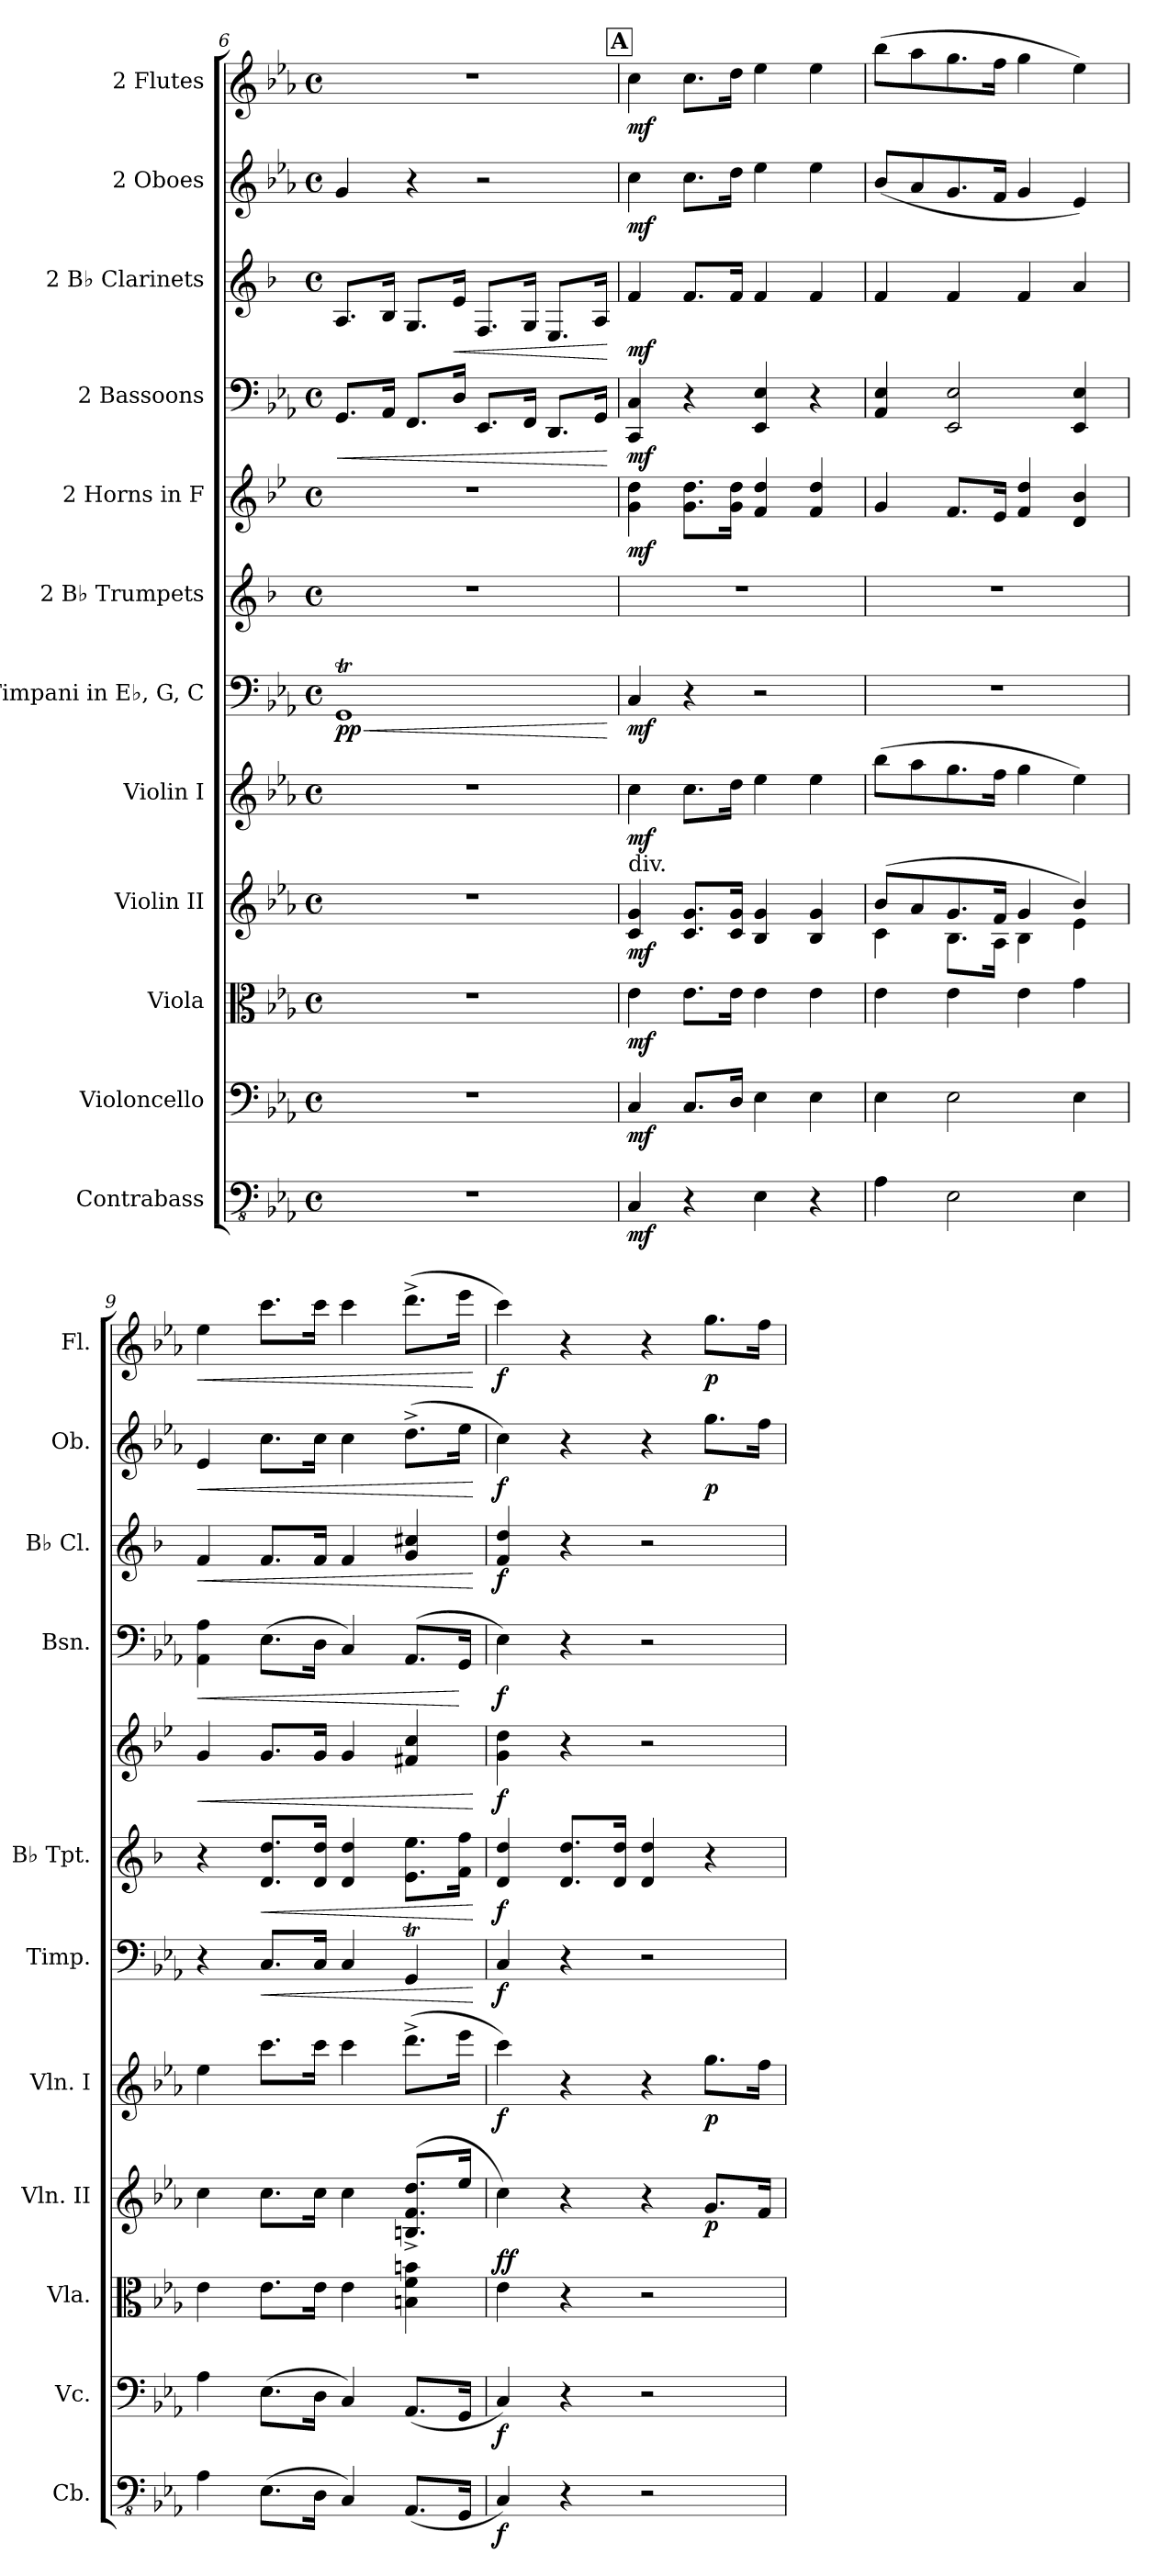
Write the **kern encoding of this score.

**kern	**dynam	**kern	**dynam	**kern	**dynam	**kern	**dynam	**kern	**dynam	**kern	**dynam	**kern	**dynam	**kern	**dynam	**kern	**dynam	**kern	**dynam	**kern	**dynam	**kern	**dynam
*part12	*part12	*part11	*part11	*part10	*part10	*part9	*part9	*part8	*part8	*part7	*part7	*part6	*part6	*part5	*part5	*part4	*part4	*part3	*part3	*part2	*part2	*part1	*part1
*staff12	*staff12	*staff11	*staff11	*staff10	*staff10	*staff9	*staff9	*staff8	*staff8	*staff7	*staff7	*staff6	*staff6	*staff5	*staff5	*staff4	*staff4	*staff3	*staff3	*staff2	*staff2	*staff1	*staff1
*I"Contrabass	*	*I"Violoncello	*	*I"Viola	*	*I"Violin II	*	*I"Violin I	*	*I"Timpani in E♭, G, C	*	*I"2 B♭ Trumpets	*	*I"2 Horns in F	*	*I"2 Bassoons	*	*I"2 B♭ Clarinets	*	*I"2 Oboes	*	*I"2 Flutes	*
*I'Cb.	*	*I'Vc.	*	*I'Vla.	*	*I'Vln. II	*	*I'Vln. I	*	*I'Timp.	*	*I'B♭ Tpt.	*	*	*	*I'Bsn.	*	*I'B♭ Cl.	*	*I'Ob.	*	*I'Fl.	*
!!LO:PB:g=z
*clefFv4	*	*clefF4	*	*clefC3	*	*clefG2	*	*clefG2	*	*clefF4	*	*clefG2	*	*clefG2	*	*clefF4	*	*clefG2	*	*clefG2	*	*clefG2	*
*	*	*	*	*	*	*	*	*	*	*	*	*ITrd1c2	*	*ITrd4c7	*	*	*	*ITrd1c2	*	*	*	*	*
*k[b-e-a-]	*	*k[b-e-a-]	*	*k[b-e-a-]	*	*k[b-e-a-]	*	*k[b-e-a-]	*	*k[b-e-a-]	*	*k[b-e-a-]	*	*k[b-e-a-]	*	*k[b-e-a-]	*	*k[b-e-a-]	*	*k[b-e-a-]	*	*k[b-e-a-]	*
*M4/4	*	*M4/4	*	*M4/4	*	*M4/4	*	*M4/4	*	*M4/4	*	*M4/4	*	*M4/4	*	*M4/4	*	*M4/4	*	*M4/4	*	*M4/4	*
*met(c)	*	*met(c)	*	*met(c)	*	*met(c)	*	*met(c)	*	*met(c)	*	*met(c)	*	*met(c)	*	*met(c)	*	*met(c)	*	*met(c)	*	*met(c)	*
=6	=6	=6	=6	=6	=6	=6	=6	=6	=6	=6	=6	=6	=6	=6	=6	=6	=6	=6	=6	=6	=6	=6	=6
!	!	!	!	!	!	!	!	!	!	!	!LO:HP:b	!	!	!	!	!	!LO:HP:b	!	!	!	!	!	!
!	!	!	!	!	!	!	!	!	!	!	!LO:DY:n=1:b	!	!	!	!	!	!	!	!	!	!	!	!
1r	.	1r	.	1r	.	1r	.	1r	.	1GGt	< pp	1r	.	1r	.	8.GG/L	<	8.G/L	.	4g/	.	1r	.
.	.	.	.	.	.	.	.	.	.	.	.	.	.	.	.	16AA-/Jk	.	16A-/Jk	.	.	.	.	.
.	.	.	.	.	.	.	.	.	.	.	.	.	.	.	.	8.FF/L	.	8.F/L	.	4r	.	.	.
!	!	!	!	!	!	!	!	!	!	!	!	!	!	!	!	!	!	!	!LO:HP:b	!	!	!	!
.	.	.	.	.	.	.	.	.	.	.	.	.	.	.	.	16D/Jk	.	16d/Jk	<	.	.	.	.
.	.	.	.	.	.	.	.	.	.	.	.	.	.	.	.	8.EE-/L	.	8.E-/L	.	2r	.	.	.
.	.	.	.	.	.	.	.	.	.	.	.	.	.	.	.	16FF/Jk	.	16F/Jk	.	.	.	.	.
.	.	.	.	.	.	.	.	.	.	.	.	.	.	.	.	8.DD/L	.	8.D/L	.	.	.	.	.
.	.	.	.	.	.	.	.	.	.	.	.	.	.	.	.	16GG/Jk	.	16G/Jk	.	.	.	.	.
.	.	.	.	.	.	.	.	.	.	.	[	.	.	.	.	.	[	.	[	.	.	.	.
!!LO:REH:place=s1:a:B:fs=14:t=A
=7	=7	=7	=7	=7	=7	=7	=7	=7	=7	=7	=7	=7	=7	=7	=7	=7	=7	=7	=7	=7	=7	=7	=7
!	!	!	!	!	!	!LO:TX:a:t=div.	!	!	!	!	!	!	!	!	!	!	!	!	!	!	!	!	!
!	!LO:DY:b	!	!LO:DY:b	!	!LO:DY:b	!	!LO:DY:b	!	!LO:DY:b	!	!LO:DY:b	!	!	!	!LO:DY:b	!	!LO:DY:b	!	!LO:DY:b	!	!LO:DY:b	!	!LO:DY:b
4CC/	mf	4C/	mf	4e-\	mf	4c/ 4g/	mf	4cc\	mf	4C/	mf	1r	.	4c\ 4g\	mf	4CC/ 4C/	mf	4e-/	mf	4cc\	mf	4cc\	mf
4r	.	8.C/L	.	8.e-\L	.	8.c/ 8.g/L	.	8.cc\L	.	4r	.	.	.	8.c\ 8.g\L	.	4r	.	8.e-/L	.	8.cc\L	.	8.cc\L	.
.	.	16D/Jk	.	16e-\Jk	.	16c/ 16g/Jk	.	16dd\Jk	.	.	.	.	.	16c\ 16g\Jk	.	.	.	16e-/Jk	.	16dd\Jk	.	16dd\Jk	.
4EE-\	.	4E-\	.	4e-\	.	4B-/ 4g/	.	4ee-\	.	2r	.	.	.	4B-/ 4g/	.	4EE-/ 4E-/	.	4e-/	.	4ee-\	.	4ee-\	.
4r	.	4E-\	.	4e-\	.	4B-/ 4g/	.	4ee-\	.	.	.	.	.	4B-/ 4g/	.	4r	.	4e-/	.	4ee-\	.	4ee-\	.
=8	=8	=8	=8	=8	=8	=8	=8	=8	=8	=8	=8	=8	=8	=8	=8	=8	=8	=8	=8	=8	=8	=8	=8
*	*	*	*	*	*	*^	*	*	*	*	*	*	*	*	*	*	*	*	*	*	*	*	*
4AA-\	.	4E-\	.	4e-\	.	(>8b-/L	4c\	.	(>8bb-\L	.	1r	.	1r	.	4c/	.	4AA-/ 4E-/	.	4e-/	.	(8b-/L	.	(>8bb-\L	.
.	.	.	.	.	.	8a-/	.	.	8aa-\	.	.	.	.	.	.	.	.	.	.	.	8a-/	.	8aa-\	.
2EE-\	.	2E-\	.	4e-\	.	8.g/	8.B-\L	.	8.gg\	.	.	.	.	.	8.B-/L	.	2EE-/ 2E-/	.	4e-/	.	8.g/	.	8.gg\	.
.	.	.	.	.	.	16f/Jk	16A-\Jk	.	16ff\Jk	.	.	.	.	.	16A-/Jk	.	.	.	.	.	16f/Jk	.	16ff\Jk	.
.	.	.	.	4e-\	.	4g/	4B-\	.	4gg\	.	.	.	.	.	4B-/ 4g/	.	.	.	4e-/	.	4g/	.	4gg\	.
4EE-\	.	4E-\	.	4g\	.	4b-/)	4e-\	.	4ee-\)	.	.	.	.	.	4G/ 4e-/	.	4EE-/ 4E-/	.	4g/	.	4e-/)	.	4ee-\)	.
=9	=9	=9	=9	=9	=9	=9	=9	=9	=9	=9	=9	=9	=9	=9	=9	=9	=9	=9	=9	=9	=9	=9	=9	=9
!	!	!	!	!	!	!LO:TX:a:t=unis.	!	!	!	!	!	!	!	!	!	!	!	!	!	!	!	!	!	!
!	!	!	!	!	!	!	!	!	!	!	!	!	!	!	!	!LO:HP:b	!	!LO:HP:b	!	!LO:HP:b	!	!LO:HP:b	!	!LO:HP:b
*	*	*	*	*	*	*v	*v	*	*	*	*	*	*	*	*	*	*	*	*	*	*	*	*	*
4AA-\	.	4A-\	.	4e-\	.	4cc\	.	4ee-\	.	4r	.	4r	.	4c/	<	4AA-\ 4A-\	<	4e-/	<	4e-/	<	4ee-\	<
!	!	!	!	!	!	!	!	!	!	!	!LO:HP:b	!	!LO:HP:b	!	!	!	!	!	!	!	!	!	!
(>8.EE-\L	.	(>8.E-\L	.	8.e-\L	.	8.cc\L	.	8.ccc\L	.	8.C/L	<	8.c/ 8.cc/L	<	8.c/L	.	(>8.E-\L	.	8.e-/L	.	8.cc\L	.	8.ccc\L	.
16DD\Jk	.	16D\Jk	.	16e-\Jk	.	16cc\Jk	.	16ccc\Jk	.	16C/Jk	.	16c/ 16cc/Jk	.	16c/Jk	.	16D\Jk	.	16e-/Jk	.	16cc\Jk	.	16ccc\Jk	.
4CC/)	.	4C/)	.	4e-\	.	4cc\	.	4ccc\	.	4C/	.	4c/ 4cc/	.	4c/	.	4C/)	.	4e-/	.	4cc\	.	4ccc\	.
(8.AAA-/L	.	(8.AA-/L	.	4Bn\ 4f\ 4bn\	.	(>8.Bn/^ 8.f/^ 8.dd/^L	.	(>8.ddd^\L	.	4GGt/	.	8.d\ 8.dd\L	.	4Bn/ 4f/	.	(>8.AA-/L	.	4f/ 4bn/	.	(>8.dd^\L	.	(>8.ddd^\L	.
16GGG/Jk	.	16GG/Jk	.	.	.	16ee-/Jk	.	16eee-\Jk	.	.	.	16e-\ 16ee-\Jk	.	.	.	16GG/Jk	[	.	.	16ee-\Jk	.	16eee-\Jk	.
.	.	.	.	.	.	.	.	.	.	.	[	.	[	.	[	.	.	.	[	.	[	.	[
!!LO:PB:g=z
=10	=10	=10	=10	=10	=10	=10	=10	=10	=10	=10	=10	=10	=10	=10	=10	=10	=10	=10	=10	=10	=10	=10	=10
!	!LO:DY:b	!	!LO:DY:b	!	!LO:DY:b	!	!	!	!	!	!	!	!	!	!	!	!	!	!	!	!	!	!
!	!	!	!	!	!LO:DY:n=1:a	!	!	!	!LO:DY:b	!	!LO:DY:b	!	!LO:DY:b	!	!LO:DY:b	!	!LO:DY:b	!	!LO:DY:b	!	!LO:DY:b	!	!LO:DY:b
4CC/)	f	4C/)	f	4e-\	f f	4cc\)	.	4ccc\)	f	4C/	f	4c/ 4cc/	f	4c\ 4g\	f	4E-\)	f	4e-/ 4cc/	f	4cc\)	f	4ccc\)	f
4r	.	4r	.	4r	.	4r	.	4r	.	4r	.	8.c/ 8.cc/L	.	4r	.	4r	.	4r	.	4r	.	4r	.
.	.	.	.	.	.	.	.	.	.	.	.	16c/ 16cc/Jk	.	.	.	.	.	.	.	.	.	.	.
2r	.	2r	.	2r	.	4r	.	4r	.	2r	.	4c/ 4cc/	.	2r	.	2r	.	2r	.	4r	.	4r	.
!	!	!	!	!	!	!	!LO:DY:b	!	!LO:DY:b	!	!	!	!	!	!	!	!	!	!	!	!LO:DY:b	!	!LO:DY:b
.	.	.	.	.	.	8.g/L	p	8.gg\L	p	.	.	4r	.	.	.	.	.	.	.	8.gg\L	p	8.gg\L	p
.	.	.	.	.	.	16f/Jk	.	16ff\Jk	.	.	.	.	.	.	.	.	.	.	.	16ff\Jk	.	16ff\Jk	.
=	=	=	=	=	=	=	=	=	=	=	=	=	=	=	=	=	=	=	=	=	=	=	=
*-	*-	*-	*-	*-	*-	*-	*-	*-	*-	*-	*-	*-	*-	*-	*-	*-	*-	*-	*-	*-	*-	*-	*-
